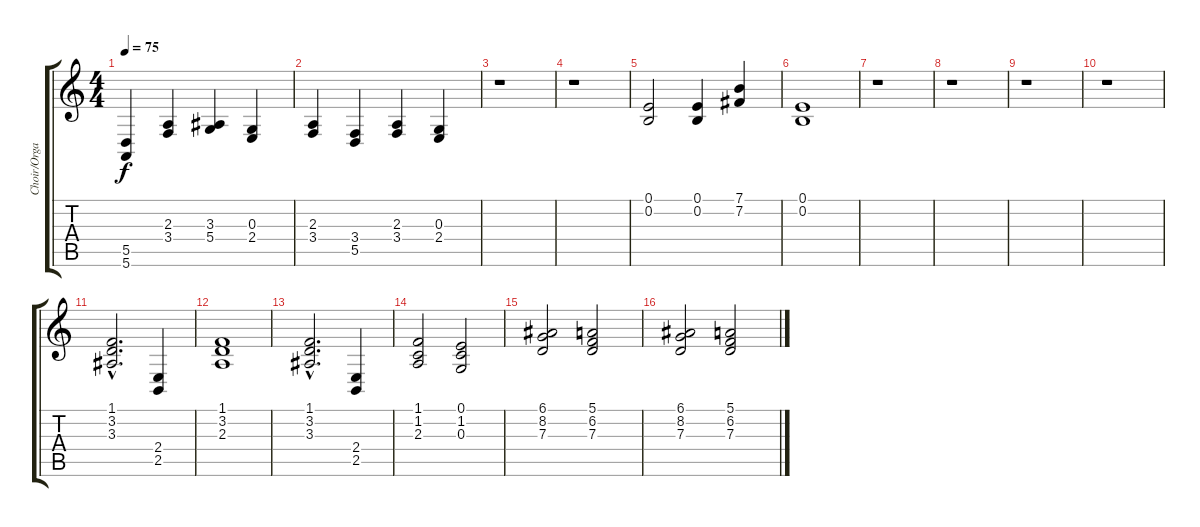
\track ("Choir/Organ" "Choir/Orga") {instrument churchorgan}
\staff {score tabs}
\tuning (E4 B3 G3 D3 A2 E2) {hide}
\ts (4 4)
\tempo 75
\clef g2
\ks c
(5.5 5.6).4{dy f instrument churchorgan} (2.3 3.4).4 (3.3 5.4).4 (0.3 2.4).4 |
(2.3 3.4).4 (3.4 5.5).4 (2.3 3.4).4 (0.3 2.4).4 |
r.1 |
r.1 |
(0.1 0.2).2{instrument choiraahs} (0.1 0.2).4 (7.1 7.2).4 |
(0.1 0.2).1 |
r.1 |
r.1 |
r.1 |
r.1 |
(1.1{hac} 3.2{hac} 3.3{hac}).2{d} (2.4 2.5).4 |
(1.1 3.2 2.3).1 |
(1.1{hac} 3.2{hac} 3.3{hac}).2{d} (2.4 2.5).4 |
(1.1 1.2 2.3).2 (0.1 1.2 0.3).2 |
(6.1 8.2 7.3).2 (5.1 6.2 7.3).2 |
(6.1 8.2 7.3).2 (5.1 6.2 7.3).2
